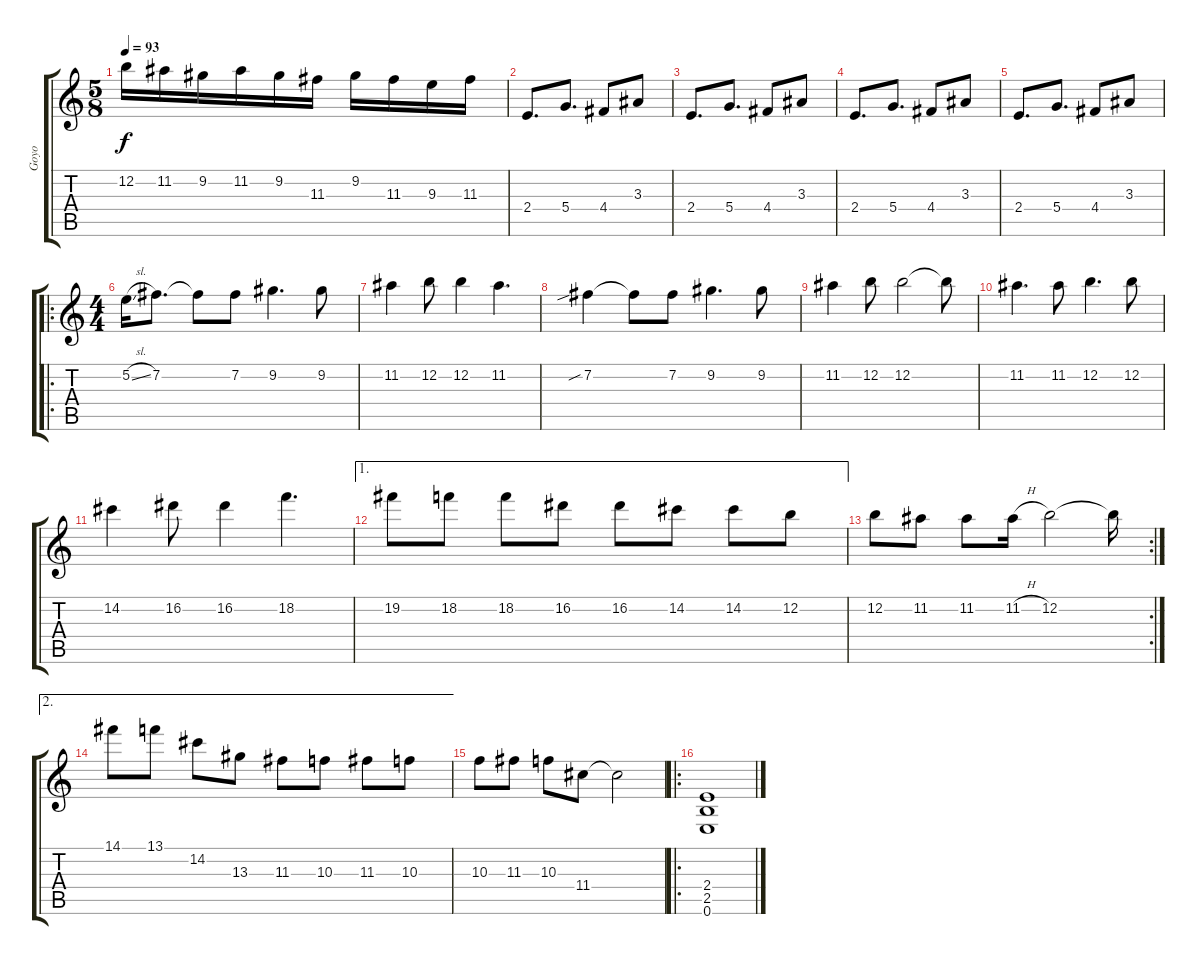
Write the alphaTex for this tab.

\track ("Goyo" "Goyo") {instrument distortionguitar}
\staff {score tabs}
\tuning (E4 B3 G3 D3 A2 E2) {hide}
\ts (5 8)
\tempo 93
\clef g2
\ks c
12.2.16{dy f} 11.2.16 9.2.16 11.2.16 9.2.16 11.3.16 9.2.16 11.3.16 9.3.16 11.3.16 |
2.4.8{d} 5.4.8{d} 4.4.8 3.3.8 |
2.4.8{d} 5.4.8{d} 4.4.8 3.3.8 |
2.4.8{d} 5.4.8{d} 4.4.8 3.3.8 |
2.4.8{d} 5.4.8{d} 4.4.8 3.3.8 |
\ro
\ts (4 4)
5.2{sl}.16 7.2.8{d} 7.2{t}.8 7.2.8 9.2.4{d} 9.2.8 |
11.2.4 12.2.8 12.2.4 11.2.4{d} |
7.2{sib}.4 7.2{t}.8 7.2.8 9.2.4{d} 9.2.8 |
11.2.4 12.2.8 12.2.2 12.2{t}.8 |
11.2.4{d} 11.2.8 12.2.4{d} 12.2.8 |
14.2.4 16.2.8 16.2.4 18.2.4{d} |
\ae 1
19.2.8 18.2.8 18.2.8 16.2.8 16.2.8 14.2.8 14.2.8 12.2.8 |
\rc 2
12.2.8 11.2.8 11.2.8 11.2{h}.16 12.2.2 12.2{t}.16 |
\ae 2
14.1.8 13.1.8 14.2.8 13.3.8 11.3.8 10.3.8 11.3.8 10.3.8 |
10.3.8 11.3.8 10.3.8 11.4.8 11.4{t}.2 |
\ro
(2.4 2.5 0.6).1
